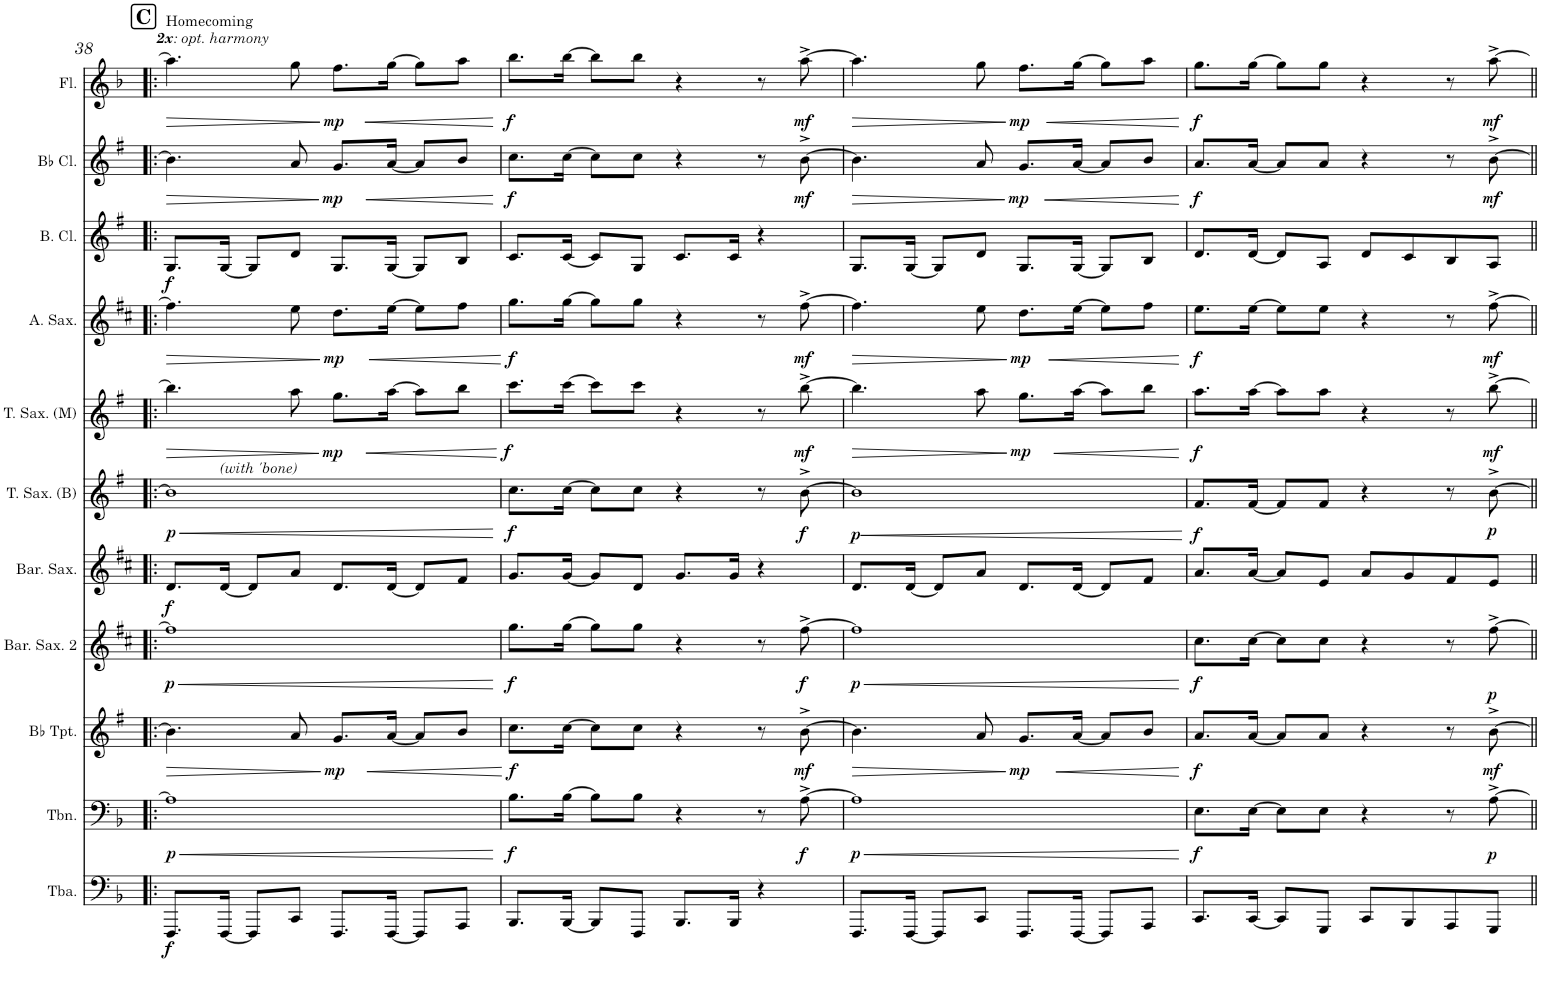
**kern	**dynam	**kern	**dynam	**kern	**dynam	**kern	**dynam	**kern	**dynam	**kern	**dynam	**kern	**dynam	**kern	**dynam	**kern	**dynam	**kern	**dynam	**kern	**dynam
*part11	*part11	*part10	*part10	*part9	*part9	*part8	*part8	*part7	*part7	*part6	*part6	*part5	*part5	*part4	*part4	*part3	*part3	*part2	*part2	*part1	*part1
*staff11	*staff11	*staff10	*staff10	*staff9	*staff9	*staff8	*staff8	*staff7	*staff7	*staff6	*staff6	*staff5	*staff5	*staff4	*staff4	*staff3	*staff3	*staff2	*staff2	*staff1	*staff1
*I"Tuba	*	*I"Trombone	*	*I"Bb Trumpet	*	*I"Baritone Saxophone 2	*	*I"Baritone Saxophone	*	*I"Tenor Saxophone (Bass)	*	*I"Tenor Saxophone (Melody)	*	*I"Alto Saxophone	*	*I"Bass Clarinet	*	*I"Bb Clarinet	*	*I"Flute	*
*I'Tba.	*	*I'Tbn.	*	*I'Bb Tpt.	*	*I'Bar. Sax. 2	*	*I'Bar. Sax.	*	*I'T. Sax. (B)	*	*I'T. Sax. (M)	*	*I'A. Sax.	*	*I'B. Cl.	*	*I'Bb Cl.	*	*I'Fl.	*
!!LO:PB:g=z
*clefF4	*	*clefF4	*	*clefG2	*	*clefG2	*	*clefG2	*	*clefG2	*	*clefG2	*	*clefG2	*	*clefG2	*	*clefG2	*	*clefG2	*
*	*	*	*	*Trd1c2	*	*Trd12c21	*	*Trd12c21	*	*Trd8c14	*	*Trd8c14	*	*Trd5c9	*	*Trd8c14	*	*Trd1c2	*	*	*
*k[b-]	*	*k[b-]	*	*k[f#]	*	*k[f#c#]	*	*k[f#c#]	*	*k[f#]	*	*k[f#]	*	*k[f#c#]	*	*k[f#]	*	*k[f#]	*	*k[b-]	*
*M4/4	*	*M4/4	*	*M4/4	*	*M4/4	*	*M4/4	*	*M4/4	*	*M4/4	*	*M4/4	*	*M4/4	*	*M4/4	*	*M4/4	*
!!LO:REH:place=s1:a:B:cj:fs=14:t=C
=38!|:	=38!|:	=38!|:	=38!|:	=38!|:	=38!|:	=38!|:	=38!|:	=38!|:	=38!|:	=38!|:	=38!|:	=38!|:	=38!|:	=38!|:	=38!|:	=38!|:	=38!|:	=38!|:	=38!|:	=38!|:	=38!|:
!	!	!	!	!	!	!	!	!	!	!	!	!	!	!	!	!	!	!	!	!LO:TX:a:Bi:t=2x	!
!	!	!	!	!	!	!	!	!	!	!	!	!	!	!	!	!	!	!	!	!LO:TX:a:t=&colon; opt. harmony	!
!	!	!	!	!	!	!	!	!	!	!	!	!	!	!	!	!	!	!	!	!LO:TX:a:t=Homecoming	!
!	!LO:DY:b	!	!LO:HP:b	!	!LO:HP:b	!	!LO:HP:b	!	!	!	!LO:HP:b	!	!LO:HP:b	!	!LO:HP:b	!	!	!	!LO:HP:b	!	!LO:HP:b
!	!	!	!LO:DY:n=1:b	!	!	!	!LO:DY:n=1:b	!	!LO:DY:b	!	!LO:DY:n=1:b	!	!	!	!	!	!LO:DY:b	!	!	!	!
*	*	*	*	*	*	*	*	*	*	*^	*	*	*	*	*	*	*	*	*	*	*
8.FFF/L	f	1A]	< p	4.b\]	>	1ff#]	< p	8.d/L	f	1b]	8.ryy	< p	4.bb\]	>	4.ff#\]	>	8.G/L	f	4.b\]	>	4.aa\]	>
!	!	!	!	!	!	!	!	!	!	!	!LO:TX:a:i:t=(with 'bone)	!	!	!	!	!	!	!	!	!	!	!
[16FFF/Jk	.	.	.	.	.	.	.	[16d/Jk	.	.	2ryy	.	.	.	.	.	[16G/Jk	.	.	.	.	.
8FFF/L]	.	.	.	.	.	.	.	8d/L]	.	.	.	.	.	.	.	.	8G/L]	.	.	.	.	.
8CC/J	.	.	.	8a/	.	.	.	8a/J	.	.	.	.	8aa\	.	8ee\	.	8d/J	.	8a/	.	8gg\	.
!	!	!	!	!	!LO:DY:n=1:b	!	!	!	!	!	!	!	!	!LO:DY:n=1:b	!	!LO:DY:n=1:b	!	!	!	!LO:DY:n=1:b	!	!LO:DY:n=1:b
8.FFF/L	.	.	.	8.g/L	] mp	.	.	8.d/L	.	.	.	.	8.gg\L	] mp	8.dd\L	] mp	8.G/L	.	8.g/L	] mp	8.ff\L	] mp
!	!	!	!	!	!LO:HP:b	!	!	!	!	!	!	!	!	!LO:HP:b	!	!LO:HP:b	!	!	!	!LO:HP:b	!	!LO:HP:b
[16FFF/Jk	.	.	.	[16a/Jk	<	.	.	[16d/Jk	.	.	4ryy	.	[16aa\Jk	<	[16ee\Jk	<	[16G/Jk	.	[16a/Jk	<	[16gg\Jk	<
8FFF/L]	.	.	.	8a/L]	.	.	.	8d/L]	.	.	.	.	8aa\L]	.	8ee\L]	.	8G/L]	.	8a/L]	.	8gg\L]	.
8AAA/J	.	.	.	8b/J	.	.	.	8f#/J	.	.	.	.	8bb\J	.	8ff#\J	.	8B/J	.	8b/J	.	8aa\J	.
.	.	.	.	.	.	.	.	.	.	.	16ryy	.	.	.	.	.	.	.	.	.	.	.
.	.	.	[	.	[	.	[	.	.	.	.	[	.	[	.	[	.	.	.	[	.	[
=39	=39	=39	=39	=39	=39	=39	=39	=39	=39	=39	=39	=39	=39	=39	=39	=39	=39	=39	=39	=39	=39	=39
!	!	!	!LO:DY:b	!	!LO:DY:b	!	!LO:DY:b	!	!	!	!	!LO:DY:b	!	!LO:DY:b	!	!LO:DY:b	!	!	!	!LO:DY:b	!	!LO:DY:b
*	*	*	*	*	*	*	*	*	*	*v	*v	*	*	*	*	*	*	*	*	*	*	*
8.BBB-/L	.	8.B-\L	f	8.cc\L	f	8.gg\L	f	8.g/L	.	8.cc\L	f	8.ccc\L	f	8.gg\L	f	8.c/L	.	8.cc\L	f	8.bb-\L	f
[16BBB-/Jk	.	[16B-\Jk	.	[16cc\Jk	.	[16gg\Jk	.	[16g/Jk	.	[16cc\Jk	.	[16ccc\Jk	.	[16gg\Jk	.	[16c/Jk	.	[16cc\Jk	.	[16bb-\Jk	.
8BBB-/L]	.	8B-\L]	.	8cc\L]	.	8gg\L]	.	8g/L]	.	8cc\L]	.	8ccc\L]	.	8gg\L]	.	8c/L]	.	8cc\L]	.	8bb-\L]	.
8FFF/J	.	8B-\J	.	8cc\J	.	8gg\J	.	8d/J	.	8cc\J	.	8ccc\J	.	8gg\J	.	8G/J	.	8cc\J	.	8bb-\J	.
8.BBB-/L	.	4r	.	4r	.	4r	.	8.g/L	.	4r	.	4r	.	4r	.	8.c/L	.	4r	.	4r	.
16BBB-/Jk	.	.	.	.	.	.	.	16g/Jk	.	.	.	.	.	.	.	16c/Jk	.	.	.	.	.
4r	.	8r	.	8r	.	8r	.	4r	.	8r	.	8r	.	8r	.	4r	.	8r	.	8r	.
!	!	!	!LO:DY:b	!	!LO:DY:b	!	!LO:DY:b	!	!	!	!LO:DY:b	!	!LO:DY:b	!	!LO:DY:b	!	!	!	!LO:DY:b	!	!LO:DY:b
.	.	[8A^\	f	[8b^\	mf	[8ff#^\	f	.	.	[8b^\	f	[8bb^\	mf	[8ff#^\	mf	.	.	[8b^\	mf	[8aa^\	mf
=40	=40	=40	=40	=40	=40	=40	=40	=40	=40	=40	=40	=40	=40	=40	=40	=40	=40	=40	=40	=40	=40
!	!	!	!LO:HP:b	!	!LO:HP:b	!	!LO:HP:b	!	!	!	!LO:HP:b	!	!LO:HP:b	!	!LO:HP:b	!	!	!	!LO:HP:b	!	!LO:HP:b
!	!	!	!LO:DY:n=1:b	!	!	!	!LO:DY:n=1:b	!	!	!	!LO:DY:n=1:b	!	!	!	!	!	!	!	!	!	!
8.FFF/L	.	1A]	< p	4.b\]	>	1ff#]	< p	8.d/L	.	1b]	< p	4.bb\]	>	4.ff#\]	>	8.G/L	.	4.b\]	>	4.aa\]	>
[16FFF/Jk	.	.	.	.	.	.	.	[16d/Jk	.	.	.	.	.	.	.	[16G/Jk	.	.	.	.	.
8FFF/L]	.	.	.	.	.	.	.	8d/L]	.	.	.	.	.	.	.	8G/L]	.	.	.	.	.
8CC/J	.	.	.	8a/	.	.	.	8a/J	.	.	.	8aa\	.	8ee\	.	8d/J	.	8a/	.	8gg\	.
!	!	!	!	!	!LO:DY:n=1:b	!	!	!	!	!	!	!	!LO:DY:n=1:b	!	!LO:DY:n=1:b	!	!	!	!LO:DY:n=1:b	!	!LO:DY:n=1:b
8.FFF/L	.	.	.	8.g/L	] mp	.	.	8.d/L	.	.	.	8.gg\L	] mp	8.dd\L	] mp	8.G/L	.	8.g/L	] mp	8.ff\L	] mp
!	!	!	!	!	!LO:HP:b	!	!	!	!	!	!	!	!LO:HP:b	!	!LO:HP:b	!	!	!	!LO:HP:b	!	!LO:HP:b
[16FFF/Jk	.	.	.	[16a/Jk	<	.	.	[16d/Jk	.	.	.	[16aa\Jk	<	[16ee\Jk	<	[16G/Jk	.	[16a/Jk	<	[16gg\Jk	<
8FFF/L]	.	.	.	8a/L]	.	.	.	8d/L]	.	.	.	8aa\L]	.	8ee\L]	.	8G/L]	.	8a/L]	.	8gg\L]	.
8AAA/J	.	.	.	8b/J	.	.	.	8f#/J	.	.	.	8bb\J	.	8ff#\J	.	8B/J	.	8b/J	.	8aa\J	.
.	.	.	[	.	[	.	[	.	.	.	[	.	[	.	[	.	.	.	[	.	[
=41	=41	=41	=41	=41	=41	=41	=41	=41	=41	=41	=41	=41	=41	=41	=41	=41	=41	=41	=41	=41	=41
!	!	!	!LO:DY:b	!	!LO:DY:b	!	!LO:DY:b	!	!	!	!LO:DY:b	!	!LO:DY:b	!	!LO:DY:b	!	!	!	!LO:DY:b	!	!LO:DY:b
8.CC/L	.	8.E\L	f	8.a/L	f	8.cc#\L	f	8.a/L	.	8.f#/L	f	8.aa\L	f	8.ee\L	f	8.d/L	.	8.a/L	f	8.gg\L	f
[16CC/Jk	.	[16E\Jk	.	[16a/Jk	.	[16cc#\Jk	.	[16a/Jk	.	[16f#/Jk	.	[16aa\Jk	.	[16ee\Jk	.	[16d/Jk	.	[16a/Jk	.	[16gg\Jk	.
8CC/L]	.	8E\L]	.	8a/L]	.	8cc#\L]	.	8a/L]	.	8f#/L]	.	8aa\L]	.	8ee\L]	.	8d/L]	.	8a/L]	.	8gg\L]	.
8GGG/J	.	8E\J	.	8a/J	.	8cc#\J	.	8e/J	.	8f#/J	.	8aa\J	.	8ee\J	.	8A/J	.	8a/J	.	8gg\J	.
8CC/L	.	4r	.	4r	.	4r	.	8a/L	.	4r	.	4r	.	4r	.	8d/L	.	4r	.	4r	.
8BBB-/	.	.	.	.	.	.	.	8g/	.	.	.	.	.	.	.	8c/	.	.	.	.	.
8AAA/	.	8r	.	8r	.	8r	.	8f#/	.	8r	.	8r	.	8r	.	8B/	.	8r	.	8r	.
!	!	!	!LO:DY:b	!	!LO:DY:b	!	!LO:DY:b	!	!	!	!LO:DY:b	!	!LO:DY:b	!	!LO:DY:b	!	!	!	!LO:DY:b	!	!LO:DY:b
8GGG/J	.	[8A^\	p	[8b^\	mf	[8ff#^\	p	8e/J	.	[8b^\	p	[8bb^\	mf	[8ff#^\	mf	8A/J	.	[8b^\	mf	[8aa^\	mf
=||	=||	=||	=||	=||	=||	=||	=||	=||	=||	=||	=||	=||	=||	=||	=||	=||	=||	=||	=||	=||	=||
*-	*-	*-	*-	*-	*-	*-	*-	*-	*-	*-	*-	*-	*-	*-	*-	*-	*-	*-	*-	*-	*-
